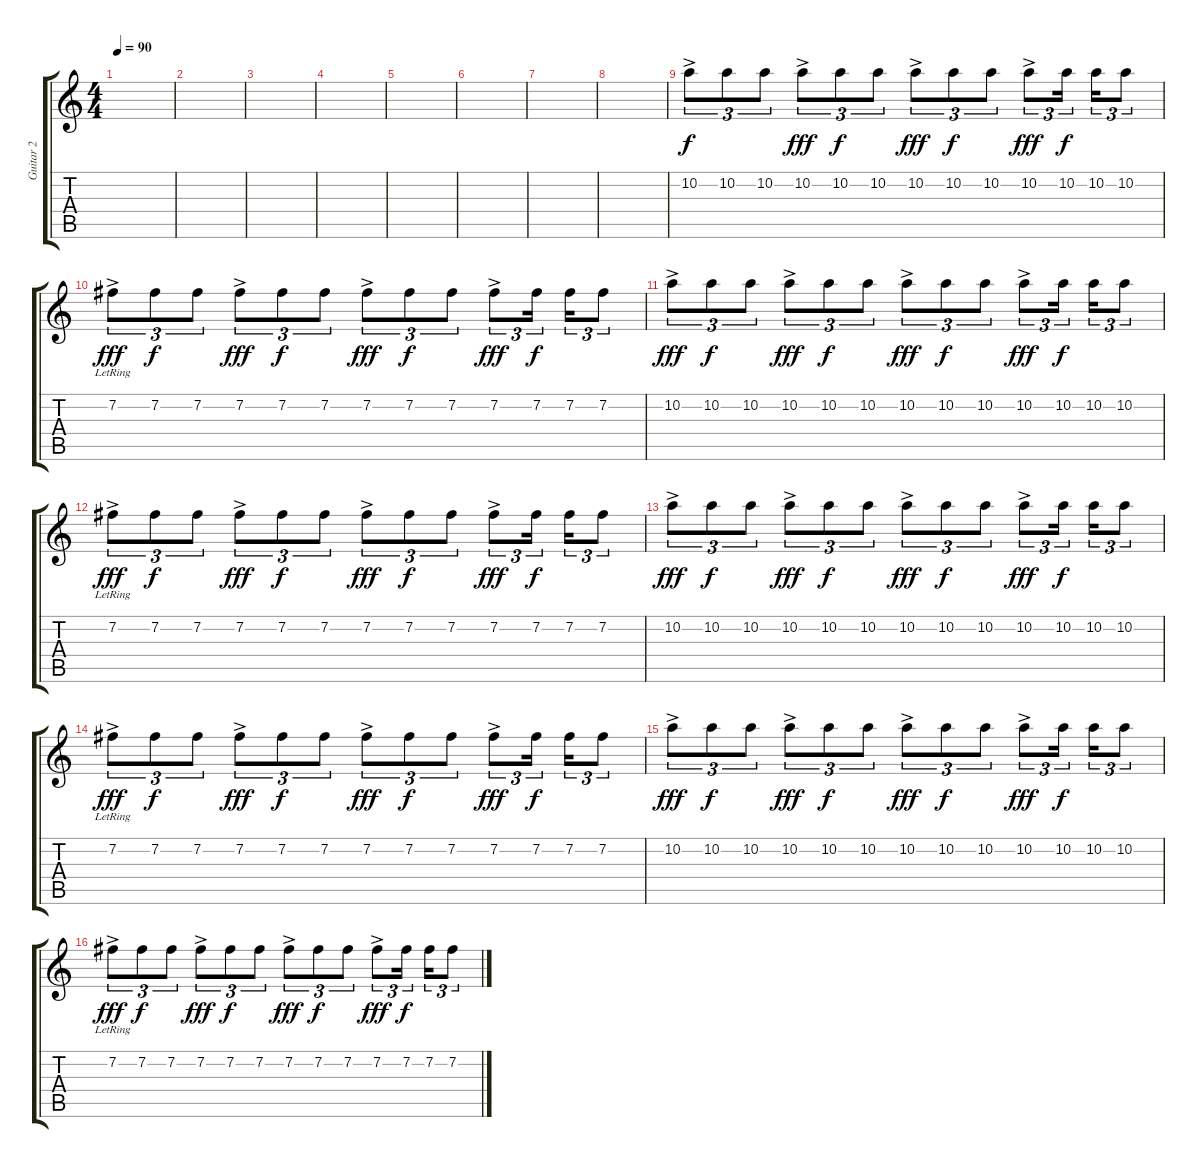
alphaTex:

\track ("Guitar 2" "Guitar 2") {instrument distortionguitar}
\staff {score tabs}
\tuning (E4 B3 G3 D3 A2 D2) {hide}
\ts (4 4)
\tempo 90
\clef g2
\ks c
|
|
|
|
|
|
|
|
10.2{ac}.8{tu (3 2)} 10.2.8{tu (3 2) dy f} 10.2.8{tu (3 2)} 10.2{ac}.8{tu (3 2) dy fff} 10.2.8{tu (3 2) dy f} 10.2.8{tu (3 2)} 10.2{ac}.8{tu (3 2) dy fff} 10.2.8{tu (3 2) dy f} 10.2.8{tu (3 2)} 10.2{ac}.8{tu (3 2) dy fff} 10.2.16{tu (3 2) dy f} 10.2.16{tu (3 2)} 10.2.8{tu (3 2)} |
7.2{ac lr}.8{tu (3 2) dy fff} 7.2.8{tu (3 2) dy f} 7.2.8{tu (3 2)} 7.2{ac}.8{tu (3 2) dy fff} 7.2.8{tu (3 2) dy f} 7.2.8{tu (3 2)} 7.2{ac}.8{tu (3 2) dy fff} 7.2.8{tu (3 2) dy f} 7.2.8{tu (3 2)} 7.2{ac}.8{tu (3 2) dy fff} 7.2.16{tu (3 2) dy f} 7.2.16{tu (3 2)} 7.2.8{tu (3 2)} |
10.2{ac}.8{tu (3 2) dy fff} 10.2.8{tu (3 2) dy f} 10.2.8{tu (3 2)} 10.2{ac}.8{tu (3 2) dy fff} 10.2.8{tu (3 2) dy f} 10.2.8{tu (3 2)} 10.2{ac}.8{tu (3 2) dy fff} 10.2.8{tu (3 2) dy f} 10.2.8{tu (3 2)} 10.2{ac}.8{tu (3 2) dy fff} 10.2.16{tu (3 2) dy f} 10.2.16{tu (3 2)} 10.2.8{tu (3 2)} |
7.2{ac lr}.8{tu (3 2) dy fff} 7.2.8{tu (3 2) dy f} 7.2.8{tu (3 2)} 7.2{ac}.8{tu (3 2) dy fff} 7.2.8{tu (3 2) dy f} 7.2.8{tu (3 2)} 7.2{ac}.8{tu (3 2) dy fff} 7.2.8{tu (3 2) dy f} 7.2.8{tu (3 2)} 7.2{ac}.8{tu (3 2) dy fff} 7.2.16{tu (3 2) dy f} 7.2.16{tu (3 2)} 7.2.8{tu (3 2)} |
10.2{ac}.8{tu (3 2) dy fff} 10.2.8{tu (3 2) dy f} 10.2.8{tu (3 2)} 10.2{ac}.8{tu (3 2) dy fff} 10.2.8{tu (3 2) dy f} 10.2.8{tu (3 2)} 10.2{ac}.8{tu (3 2) dy fff} 10.2.8{tu (3 2) dy f} 10.2.8{tu (3 2)} 10.2{ac}.8{tu (3 2) dy fff} 10.2.16{tu (3 2) dy f} 10.2.16{tu (3 2)} 10.2.8{tu (3 2)} |
7.2{ac lr}.8{tu (3 2) dy fff} 7.2.8{tu (3 2) dy f} 7.2.8{tu (3 2)} 7.2{ac}.8{tu (3 2) dy fff} 7.2.8{tu (3 2) dy f} 7.2.8{tu (3 2)} 7.2{ac}.8{tu (3 2) dy fff} 7.2.8{tu (3 2) dy f} 7.2.8{tu (3 2)} 7.2{ac}.8{tu (3 2) dy fff} 7.2.16{tu (3 2) dy f} 7.2.16{tu (3 2)} 7.2.8{tu (3 2)} |
10.2{ac}.8{tu (3 2) dy fff} 10.2.8{tu (3 2) dy f} 10.2.8{tu (3 2)} 10.2{ac}.8{tu (3 2) dy fff} 10.2.8{tu (3 2) dy f} 10.2.8{tu (3 2)} 10.2{ac}.8{tu (3 2) dy fff} 10.2.8{tu (3 2) dy f} 10.2.8{tu (3 2)} 10.2{ac}.8{tu (3 2) dy fff} 10.2.16{tu (3 2) dy f} 10.2.16{tu (3 2)} 10.2.8{tu (3 2)} |
7.2{ac lr}.8{tu (3 2) dy fff} 7.2.8{tu (3 2) dy f} 7.2.8{tu (3 2)} 7.2{ac}.8{tu (3 2) dy fff} 7.2.8{tu (3 2) dy f} 7.2.8{tu (3 2)} 7.2{ac}.8{tu (3 2) dy fff} 7.2.8{tu (3 2) dy f} 7.2.8{tu (3 2)} 7.2{ac}.8{tu (3 2) dy fff} 7.2.16{tu (3 2) dy f} 7.2.16{tu (3 2)} 7.2.8{tu (3 2)}
